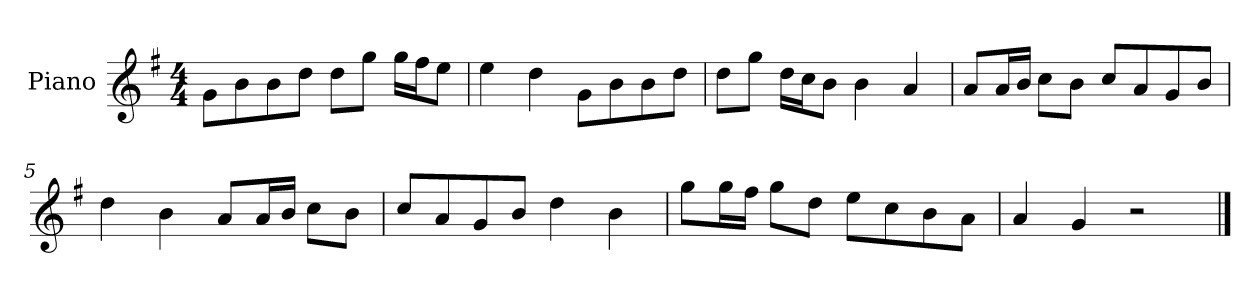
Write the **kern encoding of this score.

**kern
*part1
*staff1
*I"Piano
*I'P-no
*clefG2
*k[f#]
*M4/4
*MM90
=1
8g\L
8b\
8b\
8dd\J
8dd\L
8gg\J
16gg\LL
16ff#\J
8ee\J
=2
4ee\
4dd\
8g\L
8b\
8b\
8dd\J
=3
8dd\L
8gg\J
16dd\LL
16cc\J
8b\J
4b\
4a/
=4
8a/L
16a/L
16b/JJ
8cc\L
8b\J
8cc/L
8a/
8g/
8b/J
=5
4dd\
4b\
8a/L
16a/L
16b/JJ
8cc\L
8b\J
!!LO:LB:g=z
=6
8cc/L
8a/
8g/
8b/J
4dd\
4b\
=7
8gg\L
16gg\L
16ff#\JJ
8gg\L
8dd\J
8ee\L
8cc\
8b\
8a\J
=8
4a/
4g/
2r
==
*-
